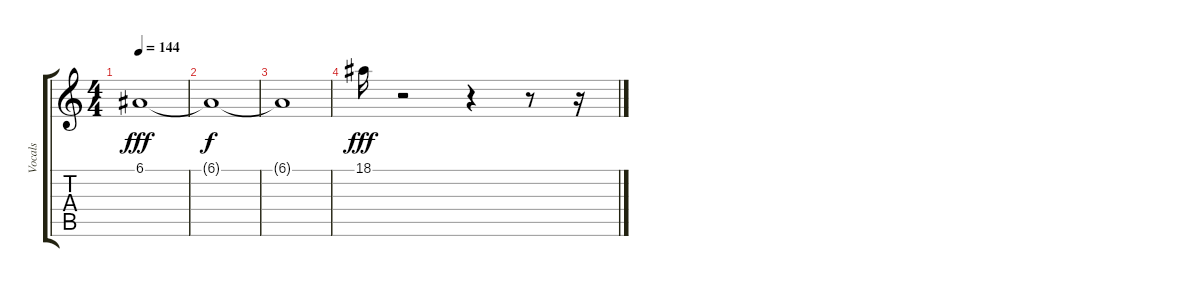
\track ("Vocals" "Vocals") {instrument sopranosax}
\staff {score tabs}
\tuning (E4 B3 G3 D3 A2 E2) {hide}
\ts (4 4)
\tempo 144
\clef g2
\ks c
6.1.1{dy fff} |
6.1{t}.1{dy f} |
6.1{t}.1 |
18.1.16{dy fff} r.2 r.4 r.8 r.16
